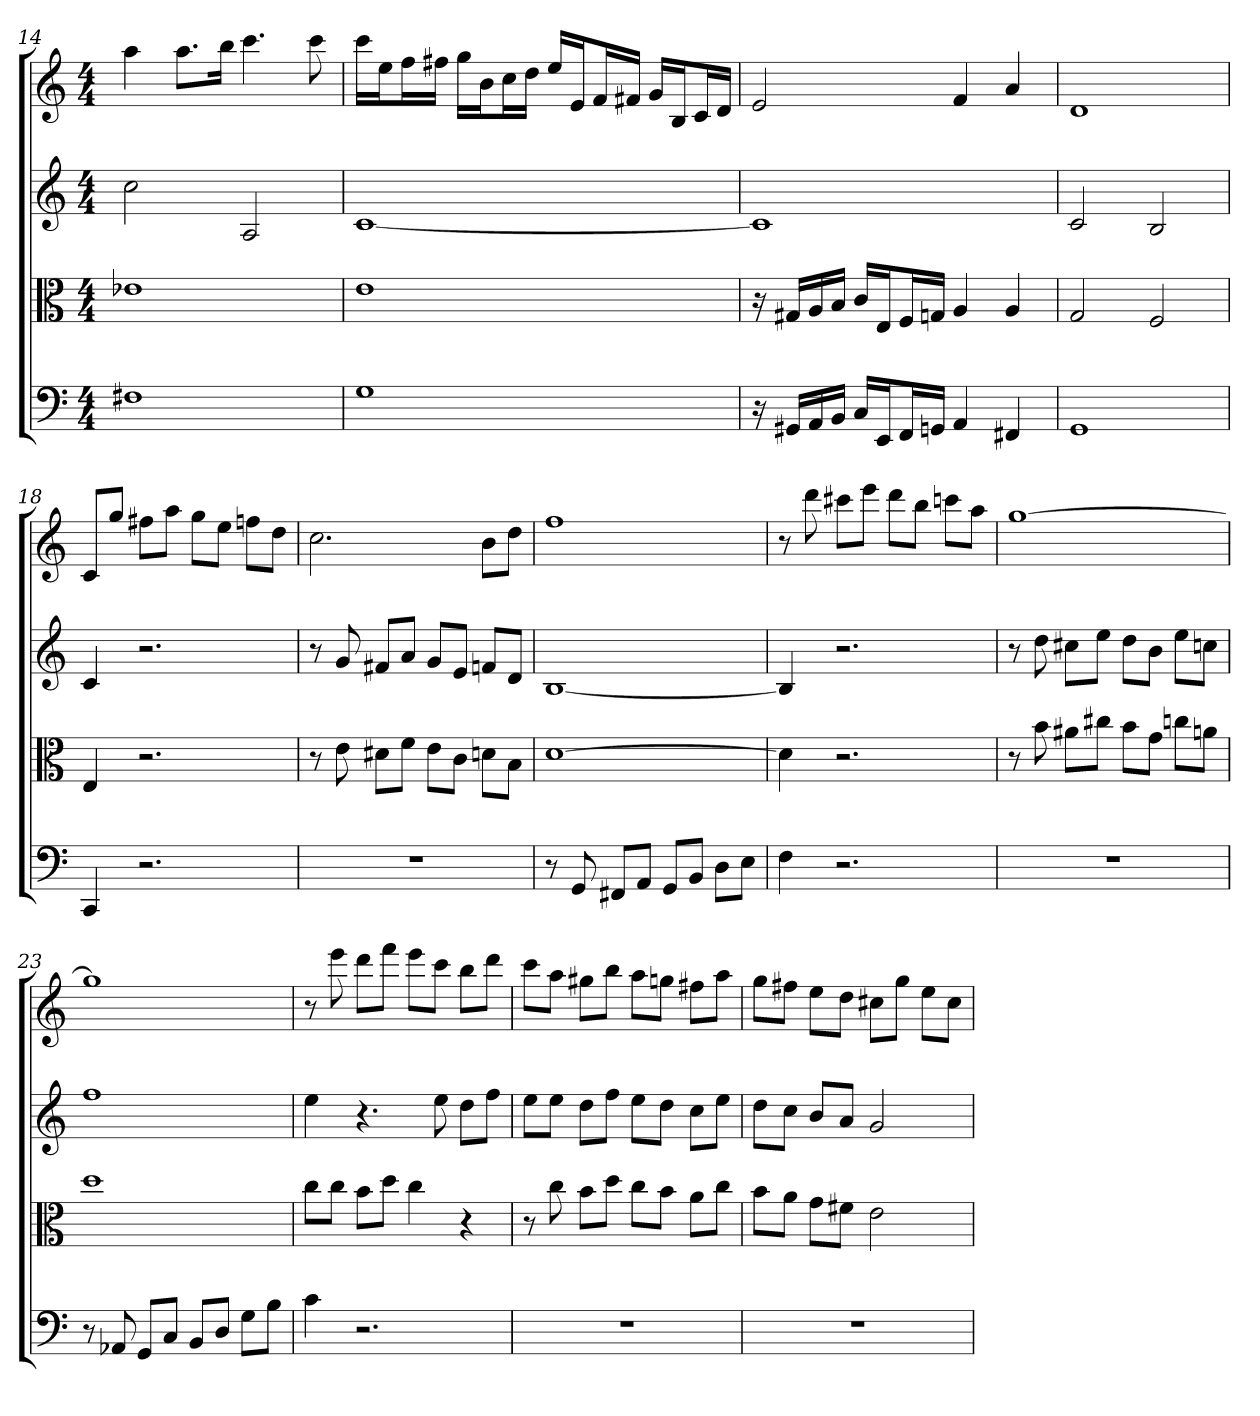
**kern	**kern	**kern	**kern
*part4	*part3	*part2	*part1
*staff4	*staff3	*staff2	*staff1
*clefF4	*clefC3	*	*
*k[]	*k[]	*k[]	*k[]
*C:	*C:	*C:	*C:
*M4/4	*M4/4	*M4/4	*M4/4
=14	=14	=14	=14
1F#X	1e-X	2cc	4aa
.	.	.	8.aaL
.	.	.	16bbJk
.	.	2A	4.ccc
.	.	.	8ccc
=15	=15	=15	=15
1G	1e	[1c	16cccLL
.	.	.	16eeJ
.	.	.	16ffL
.	.	.	16ff#XJJ
.	.	.	16ggLL
.	.	.	16bJ
.	.	.	16ccL
.	.	.	16ddJJ
.	.	.	16eeLL
.	.	.	16eJ
.	.	.	16fL
.	.	.	16f#XJJ
.	.	.	16gLL
.	.	.	16BJ
.	.	.	16cL
.	.	.	16dJJ
=16	=16	=16	=16
16r	16r	1c]	2e
16GG#X/LL	16G#X/LL	.	.
16AA/	16A/	.	.
16BB/JJ	16B/JJ	.	.
16C/LL	16c/LL	.	.
16EE/J	16E/J	.	.
16FF/L	16F/L	.	.
16GGn/JJ	16Gn/JJ	.	.
4AA	4A	.	4f
4FF#X	4A	.	4a
=17	=17	=17	=17
1GG	2G	2c	1d
.	2F	2B	.
=18	=18	=18	=18
4CC	4E	4c	8cL
.	.	.	8ggJ
2.r	2.r	2.r	8ff#XL
.	.	.	8aaJ
.	.	.	8ggL
.	.	.	8eeJ
.	.	.	8ffnL
.	.	.	8ddJ
=19	=19	=19	=19
1r	8r	8r	2.cc
.	8e	8g	.
.	8d#X\L	8f#XL	.
.	8f\J	8aJ	.
.	8e\L	8gL	.
.	8c\J	8eJ	.
.	8dn\L	8fnL	8bL
.	8B\J	8dJ	8ddJ
=20	=20	=20	=20
8r	[1d	[1B	1ff
8GG	.	.	.
8FF#X/L	.	.	.
8AA/J	.	.	.
8GG/L	.	.	.
8BB/J	.	.	.
8D\L	.	.	.
8E\J	.	.	.
=21	=21	=21	=21
4F	4d]	4B]	8r
.	.	.	8ddd
2.r	2.r	2.r	8ccc#XL
.	.	.	8eeeJ
.	.	.	8dddL
.	.	.	8bbJ
.	.	.	8cccnL
.	.	.	8aaJ
=22	=22	=22	=22
1r	8r	8r	[1gg
.	8b	8dd	.
.	8a#X\L	8cc#XL	.
.	8cc#X\J	8eeJ	.
.	8b\L	8ddL	.
.	8g\J	8bJ	.
.	8ccn\L	8eeL	.
.	8an\J	8ccnJ	.
=23	=23	=23	=23
8r	1dd	1ff	1gg]
8AA-X	.	.	.
8GG/L	.	.	.
8C/J	.	.	.
8BB/L	.	.	.
8D/J	.	.	.
8G\L	.	.	.
8B\J	.	.	.
=24	=24	=24	=24
4c	8cc\L	4ee	8r
.	8cc\J	.	8eee
2.r	8b\L	4.r	8dddL
.	8dd\J	.	8fffJ
.	4cc	.	8eeeL
.	.	8ee	8cccJ
.	4r	8ddL	8bbL
.	.	8ffJ	8dddJ
=25	=25	=25	=25
1r	8r	8eeL	8cccL
.	8cc	8eeJ	8aaJ
.	8b\L	8ddL	8gg#XL
.	8dd\J	8ffJ	8bbJ
.	8cc\L	8eeL	8aaL
.	8b\J	8ddJ	8ggnJ
.	8a\L	8ccL	8ff#XL
.	8cc\J	8eeJ	8aaJ
=26	=26	=26	=26
1r	8b\L	8ddL	8ggL
.	8a\J	8ccJ	8ff#XJ
.	8g\L	8bL	8eeL
.	8f#X\J	8aJ	8ddJ
.	2e	2g	8cc#XL
.	.	.	8ggJ
.	.	.	8eeL
.	.	.	8cc#J
=	=	=	=
*-	*-	*-	*-
